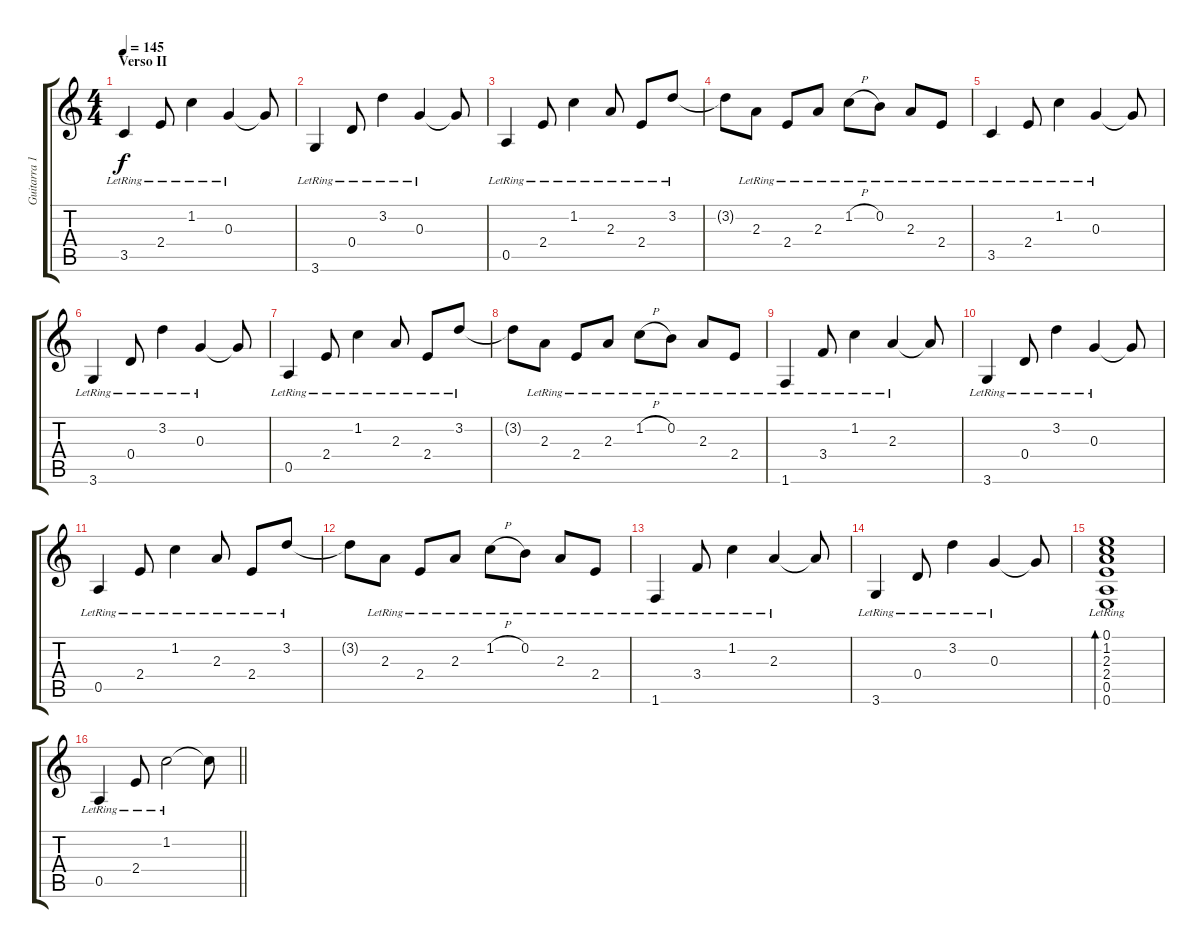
\track ("Guitarra 1" "Guitarra 1") {instrument acousticguitarnylon}
\staff {score tabs}
\tuning (E4 B3 G3 D3 A2 E2) {hide}
\ts (4 4)
\section ("" "Verso II")
\tempo 145
\clef g2
\ks c
3.5{lr}.4{dy f} 2.4{lr}.8 1.2{lr}.4 0.3{lr}.4 0.3{t}.8 |
3.6{lr}.4 0.4{lr}.8 3.2{lr}.4 0.3{lr}.4 0.3{t}.8 |
0.5{lr}.4 2.4{lr}.8 1.2{lr}.4 2.3{lr}.8 2.4{lr}.8 3.2{lr}.8 |
3.2{t}.8 2.3{lr}.8 2.4{lr}.8 2.3{lr}.8 1.2{h lr}.8 0.2{lr}.8 2.3{lr}.8 2.4{lr}.8 |
3.5{lr}.4 2.4{lr}.8 1.2{lr}.4 0.3{lr}.4 0.3{t}.8 |
3.6{lr}.4 0.4{lr}.8 3.2{lr}.4 0.3{lr}.4 0.3{t}.8 |
0.5{lr}.4 2.4{lr}.8 1.2{lr}.4 2.3{lr}.8 2.4{lr}.8 3.2{lr}.8 |
3.2{t}.8 2.3{lr}.8 2.4{lr}.8 2.3{lr}.8 1.2{h lr}.8 0.2{lr}.8 2.3{lr}.8 2.4{lr}.8 |
1.6{lr}.4 3.4{lr}.8 1.2{lr}.4 2.3{lr}.4 2.3{t}.8 |
3.6{lr}.4 0.4{lr}.8 3.2{lr}.4 0.3{lr}.4 0.3{t}.8 |
0.5{lr}.4 2.4{lr}.8 1.2{lr}.4 2.3{lr}.8 2.4{lr}.8 3.2{lr}.8 |
3.2{t}.8 2.3{lr}.8 2.4{lr}.8 2.3{lr}.8 1.2{h lr}.8 0.2{lr}.8 2.3{lr}.8 2.4{lr}.8 |
1.6{lr}.4 3.4{lr}.8 1.2{lr}.4 2.3{lr}.4 2.3{t}.8 |
3.6{lr}.4 0.4{lr}.8 3.2{lr}.4 0.3{lr}.4 0.3{t}.8 |
(0.1{lr} 1.2{lr} 2.3{lr} 2.4{lr} 0.5{lr} 0.6{lr}).1{bd 240} |
\barLineRight lightlight
0.5{lr}.4 2.4{lr}.8 1.2{lr}.2 1.2{t}.8
